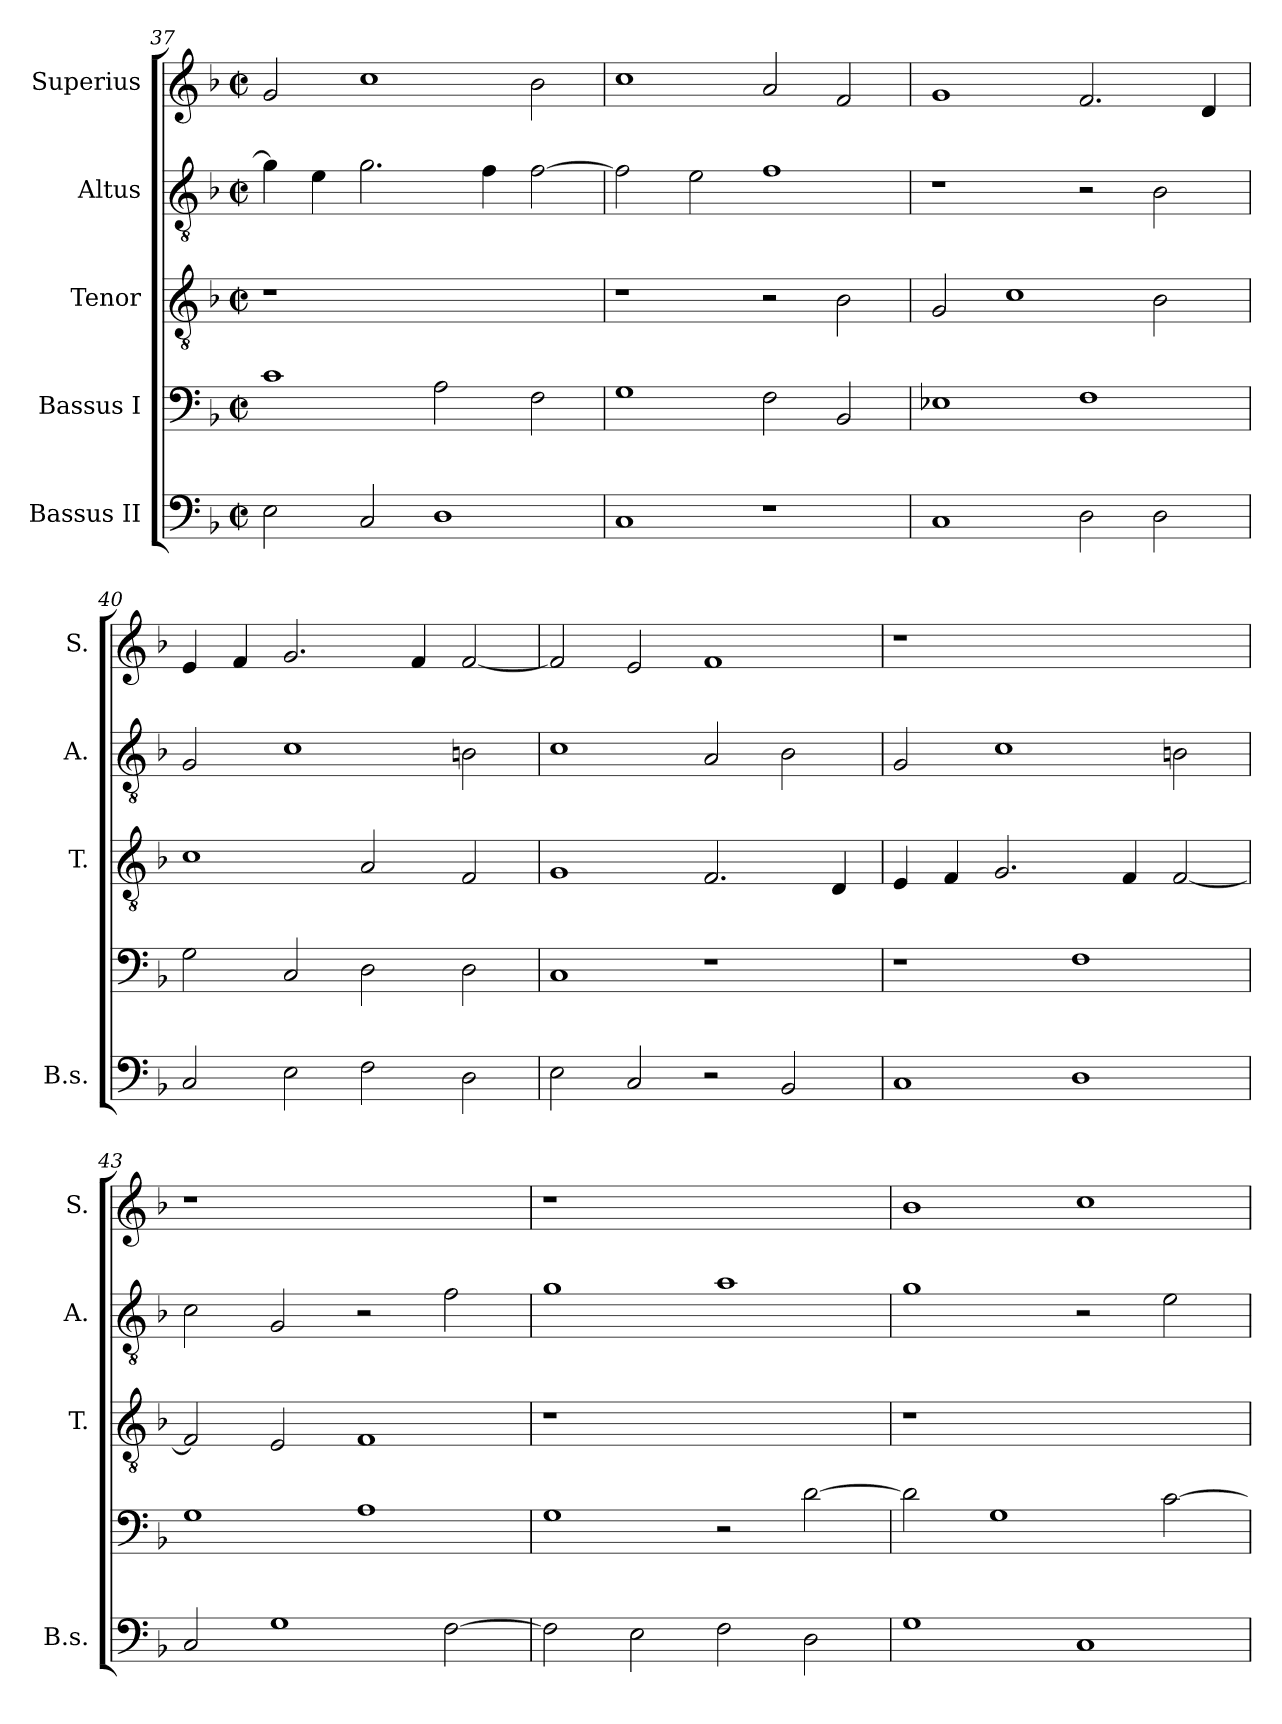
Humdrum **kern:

**kern	**kern	**kern	**kern	**kern
*part5	*part4	*part3	*part2	*part1
*staff5	*staff4	*staff3	*staff2	*staff1
*I"Bassus II	*I"Bassus I	*I"Tenor	*I"Altus	*I"Superius
*I'B.s.	*	*I'T.	*I'A.	*I'S.
*clefF4	*clefF4	*clefGv2	*clefGv2	*clefG2
*	*	*ITrd7c12	*ITrd7c12	*
*k[b-]	*k[b-]	*k[b-]	*k[b-]	*k[b-]
*F:	*F:	*F:	*F:	*F:
*M2/2	*M2/2	*M2/2	*M2/2	*M2/2
*met(c|)	*met(c|)	*met(c|)	*met(c|)	*met(c|)
=37	=37	=37	=37	=37
!	!	!LO:N:vis=1	!	!
2Ei\	1ci	1r	4Gi\]	2gi/
.	.	.	4Ei\	.
2Ci/	.	.	2.Gi\	1cci
1Di	2Ai\	1ryy	.	.
.	.	.	4Fi\	.
.	2Fi\	.	[>2Fi\	2b-i\
=38	=38	=38	=38	=38
1Ci	1Gi	1r	2Fi\]	1cci
.	.	.	2Ei\	.
1r	2Fi\	2r	1Fi	2ai/
.	2BB-i/	2BB-i\	.	2fi/
=39	=39	=39	=39	=39
1Ci	1E-Xi	2GGi/	1r	1gi
.	.	1Ci	.	.
2Di\	1Fi	.	2r	2.fi/
2Di\	.	2BB-i\	2BB-i\	.
.	.	.	.	4di/
=40	=40	=40	=40	=40
2Ci/	2Gi\	1Ci	2GGi/	4ei/
.	.	.	.	4fi/
2Ei\	2Ci/	.	1Ci	2.gi/
2Fi\	2Di\	2AAi/	.	.
.	.	.	.	4fi/
2Di\	2Di\	2FFi/	2BBni\	[<2fi/
!!LO:PB:g=z
=41	=41	=41	=41	=41
2Ei\	1Ci	1GGi	1Ci	2fi/]
2Ci/	.	.	.	2ei/
2r	1r	2.FFi/	2AAi/	1fi
2BB-i/	.	.	2BB-i\	.
.	.	4DDi/	.	.
=42	=42	=42	=42	=42
!	!	!	!	!LO:N:vis=1
1Ci	1r	4EEi/	2GGi/	1r
.	.	4FFi/	.	.
.	.	2.GGi/	1Ci	.
1Di	1Fi	.	.	1ryy
.	.	4FFi/	.	.
.	.	[<2FFi/	2BBni\	.
=43	=43	=43	=43	=43
!	!	!	!	!LO:N:vis=1
2Ci/	1Gi	2FFi/]	2Ci\	1r
1Gi	.	2EEi/	2GGi/	.
.	1Ai	1FFi	2r	1ryy
[>2Fi\	.	.	2Fi\	.
=44	=44	=44	=44	=44
!	!	!LO:N:vis=1	!	!LO:N:vis=1
2Fi\]	1Gi	1r	1Gi	1r
2Ei\	.	.	.	.
2Fi\	2r	1ryy	1Ai	1ryy
2Di\	[>2di\	.	.	.
=45	=45	=45	=45	=45
!	!	!LO:N:vis=1	!	!
1Gi	2di\]	1r	1Gi	1b-i
.	1Gi	.	.	.
1Ci	.	1ryy	2r	1cci
.	[>2ci\	.	2Ei\	.
=	=	=	=	=
*-	*-	*-	*-	*-
